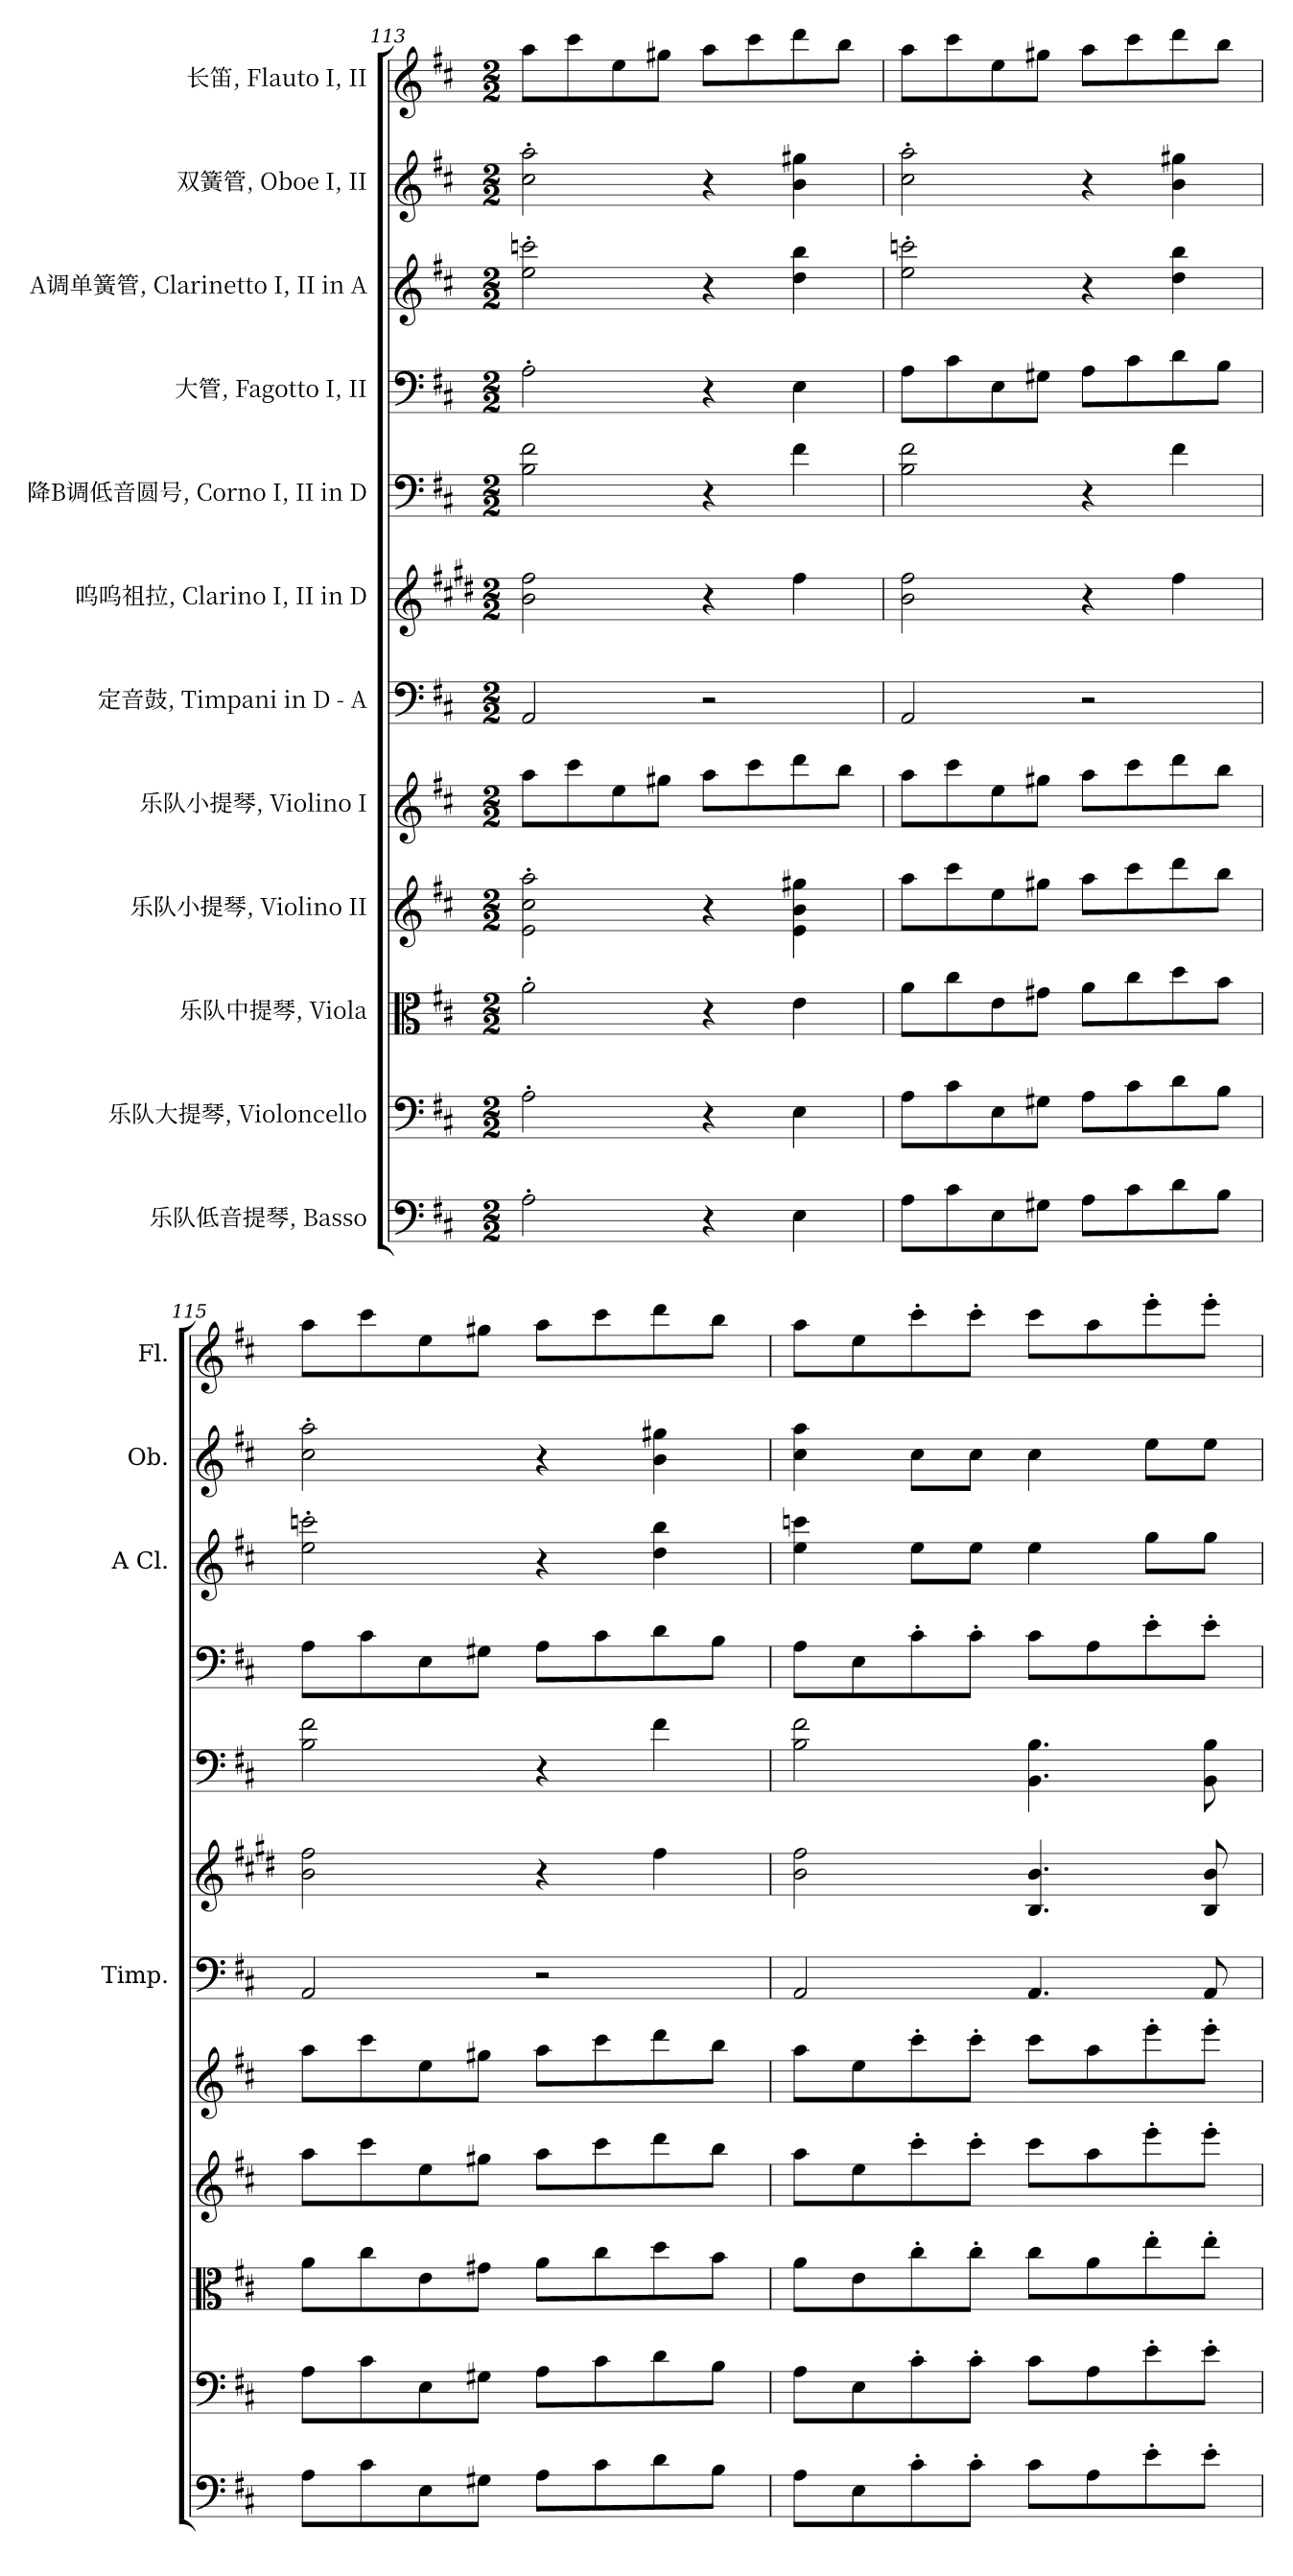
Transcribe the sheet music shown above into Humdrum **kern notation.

**kern	**kern	**kern	**kern	**kern	**kern	**kern	**kern	**kern	**kern	**kern	**kern
*part12	*part11	*part10	*part9	*part8	*part7	*part6	*part5	*part4	*part3	*part2	*part1
*staff12	*staff11	*staff10	*staff9	*staff8	*staff7	*staff6	*staff5	*staff4	*staff3	*staff2	*staff1
*I"乐队低音提琴, Basso	*I"乐队大提琴, Violoncello	*I"乐队中提琴, Viola	*I"乐队小提琴, Violino II	*I"乐队小提琴, Violino I	*I"定音鼓, Timpani in D - A	*I"呜呜祖拉, Clarino I, II in D	*I"降B调低音圆号, Corno I, II in D	*I"大管, Fagotto I, II	*I"A调单簧管, Clarinetto I, II in A	*I"双簧管, Oboe I, II	*I"长笛, Flauto I, II
*	*	*	*	*	*I'Timp.	*	*	*	*I'A Cl.	*I'Ob.	*I'Fl.
*clefF4	*clefF4	*clefC3	*clefG2	*clefG2	*clefF4	*clefG2	*clefF4	*clefF4	*clefG2	*clefG2	*clefG2
*ITrd7c12	*	*	*	*	*	*ITrd1c2	*ITrd1c2	*	*ITrd2c3	*	*
*k[f#c#]	*k[f#c#]	*k[f#c#]	*k[f#c#]	*k[f#c#]	*k[f#c#]	*k[f#c#]	*k[]	*k[f#c#]	*k[f#c#g#d#a#]	*k[f#c#]	*k[f#c#]
*M2/2	*M2/2	*M2/2	*M2/2	*M2/2	*M2/2	*M2/2	*M2/2	*M2/2	*M2/2	*M2/2	*M2/2
=113	=113	=113	=113	=113	=113	=113	=113	=113	=113	=113	=113
2AA'\	2A'\	2a'\	2e\' 2cc#\' 2aa\'	8aa\L	2AA/	2a\ 2ee\	2A\ 2e\	2A'\	2cc#\' 2aan\'	2cc#\' 2aa\'	8aa\L
.	.	.	.	8ccc#\	.	.	.	.	.	.	8ccc#\
.	.	.	.	8ee\	.	.	.	.	.	.	8ee\
.	.	.	.	8gg#X\J	.	.	.	.	.	.	8gg#X\J
4r	4r	4r	4r	8aa\L	2r	4r	4r	4r	4r	4r	8aa\L
.	.	.	.	8ccc#\	.	.	.	.	.	.	8ccc#\
4EE\	4E\	4e\	4e\ 4b\ 4gg#X\	8ddd\	.	4ee\	4e\	4E\	4b\ 4gg#\	4b\ 4gg#X\	8ddd\
.	.	.	.	8bb\J	.	.	.	.	.	.	8bb\J
=114	=114	=114	=114	=114	=114	=114	=114	=114	=114	=114	=114
8AA\L	8A\L	8a\L	8aa\L	8aa\L	2AA/	2a\ 2ee\	2A\ 2e\	8A\L	2cc#\' 2aan\'	2cc#\' 2aa\'	8aa\L
8C#\	8c#\	8cc#\	8ccc#\	8ccc#\	.	.	.	8c#\	.	.	8ccc#\
8EE\	8E\	8e\	8ee\	8ee\	.	.	.	8E\	.	.	8ee\
8GG#X\J	8G#X\J	8g#X\J	8gg#X\J	8gg#X\J	.	.	.	8G#X\J	.	.	8gg#X\J
8AA\L	8A\L	8a\L	8aa\L	8aa\L	2r	4r	4r	8A\L	4r	4r	8aa\L
8C#\	8c#\	8cc#\	8ccc#\	8ccc#\	.	.	.	8c#\	.	.	8ccc#\
8D\	8d\	8dd\	8ddd\	8ddd\	.	4ee\	4e\	8d\	4b\ 4gg#\	4b\ 4gg#X\	8ddd\
8BB\J	8B\J	8b\J	8bb\J	8bb\J	.	.	.	8B\J	.	.	8bb\J
!!LO:PB:g=z
=115	=115	=115	=115	=115	=115	=115	=115	=115	=115	=115	=115
8AA\L	8A\L	8a\L	8aa\L	8aa\L	2AA/	2a\ 2ee\	2A\ 2e\	8A\L	2cc#\' 2aan\'	2cc#\' 2aa\'	8aa\L
8C#\	8c#\	8cc#\	8ccc#\	8ccc#\	.	.	.	8c#\	.	.	8ccc#\
8EE\	8E\	8e\	8ee\	8ee\	.	.	.	8E\	.	.	8ee\
8GG#X\J	8G#X\J	8g#X\J	8gg#X\J	8gg#X\J	.	.	.	8G#X\J	.	.	8gg#X\J
8AA\L	8A\L	8a\L	8aa\L	8aa\L	2r	4r	4r	8A\L	4r	4r	8aa\L
8C#\	8c#\	8cc#\	8ccc#\	8ccc#\	.	.	.	8c#\	.	.	8ccc#\
8D\	8d\	8dd\	8ddd\	8ddd\	.	4ee\	4e\	8d\	4b\ 4gg#\	4b\ 4gg#X\	8ddd\
8BB\J	8B\J	8b\J	8bb\J	8bb\J	.	.	.	8B\J	.	.	8bb\J
=116	=116	=116	=116	=116	=116	=116	=116	=116	=116	=116	=116
8AA\L	8A\L	8a\L	8aa\L	8aa\L	2AA/	2a\ 2ee\	2A\ 2e\	8A\L	4cc#\ 4aan\	4cc#\ 4aa\	8aa\L
8EE\	8E\	8e\	8ee\	8ee\	.	.	.	8E\	.	.	8ee\
8C#'\	8c#'\	8cc#'\	8ccc#'\	8ccc#'\	.	.	.	8c#'\	8cc#\L	8cc#\L	8ccc#'\
8C#'\J	8c#'\J	8cc#'\J	8ccc#'\J	8ccc#'\J	.	.	.	8c#'\J	8cc#\J	8cc#\J	8ccc#'\J
8C#\L	8c#\L	8cc#\L	8ccc#\L	8ccc#\L	4.AA/	4.A/ 4.a/	4.AA\ 4.A\	8c#\L	4cc#\	4cc#\	8ccc#\L
8AA\	8A\	8a\	8aa\	8aa\	.	.	.	8A\	.	.	8aa\
8E'\	8e'\	8ee'\	8eee'\	8eee'\	.	.	.	8e'\	8ee\L	8ee\L	8eee'\
8E'\J	8e'\J	8ee'\J	8eee'\J	8eee'\J	8AA/	8A/ 8a/	8AA\ 8A\	8e'\J	8ee\J	8ee\J	8eee'\J
=	=	=	=	=	=	=	=	=	=	=	=
*-	*-	*-	*-	*-	*-	*-	*-	*-	*-	*-	*-
